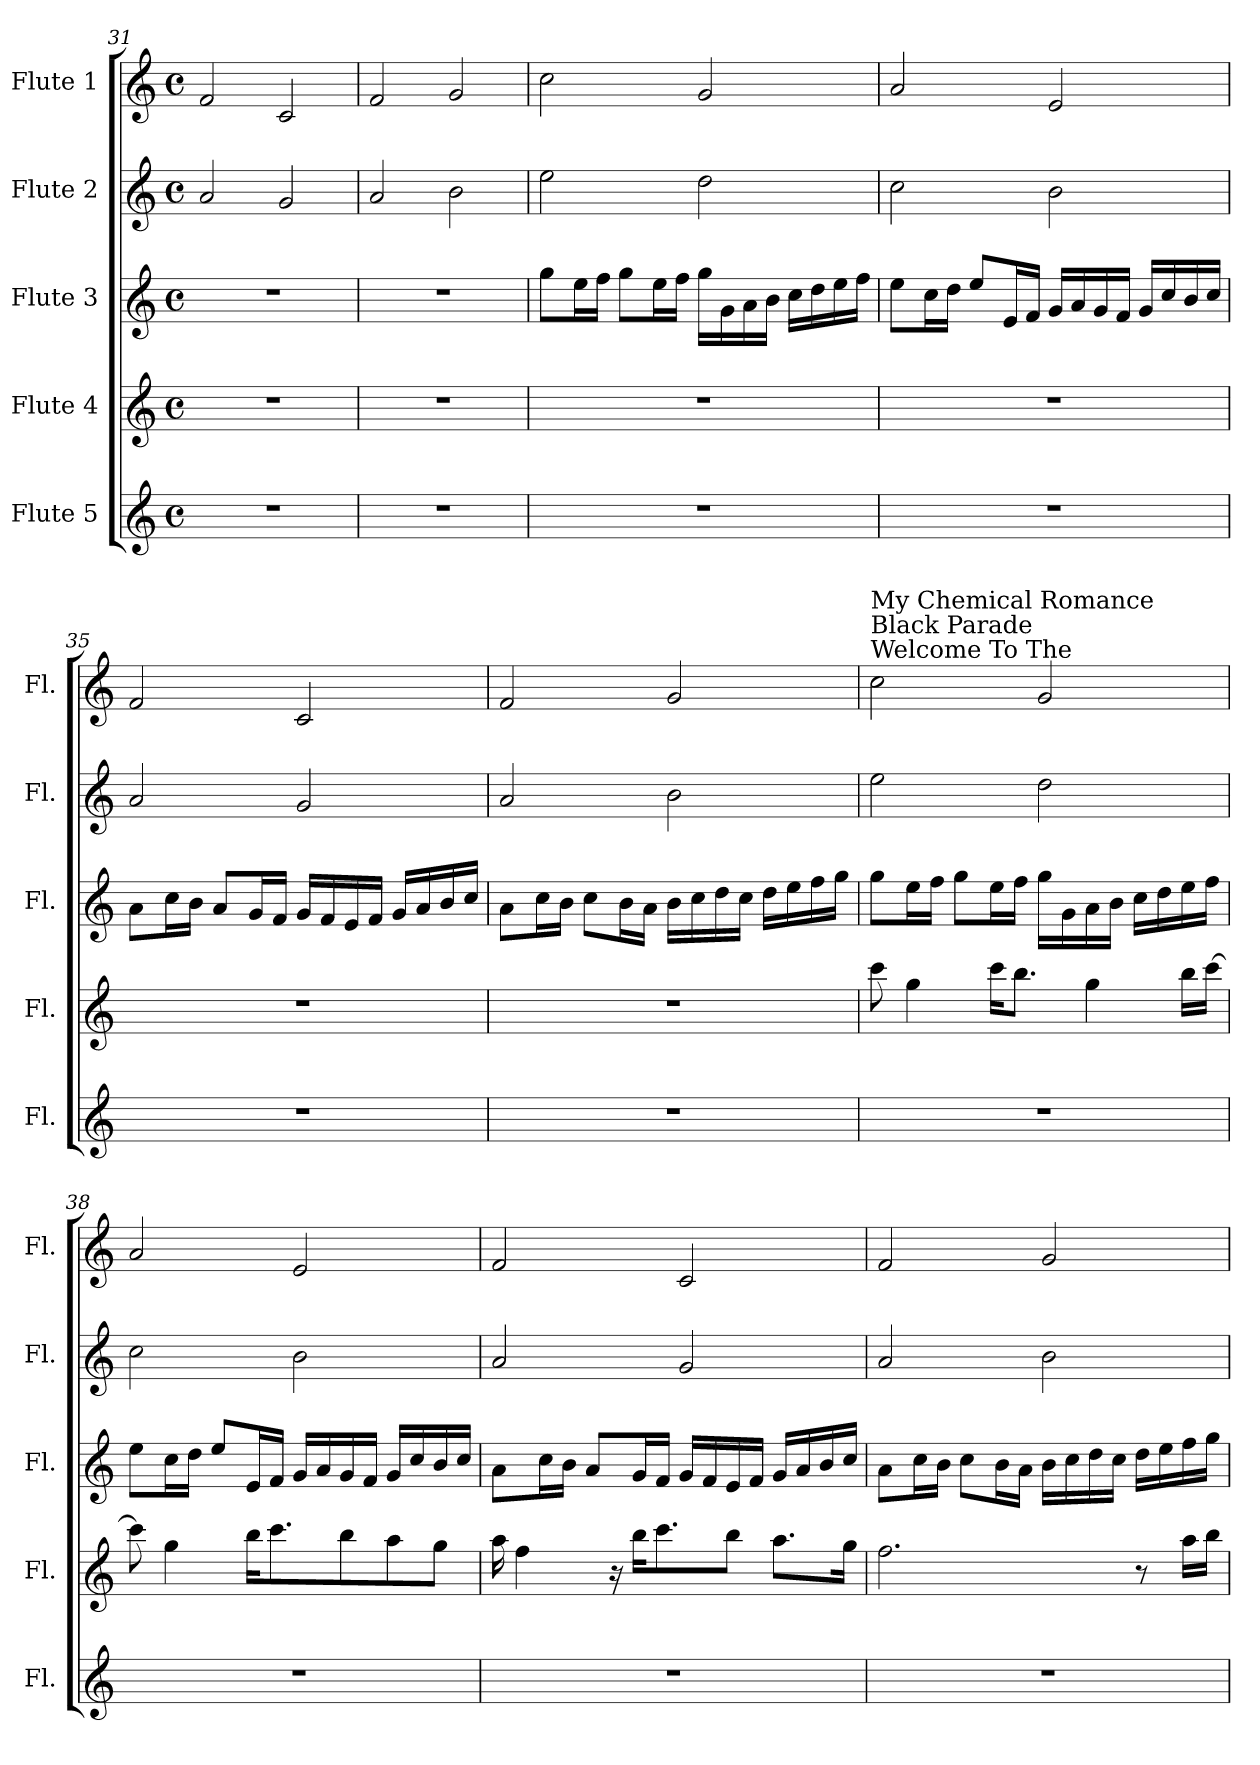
**kern	**kern	**kern	**kern	**kern
*part5	*part4	*part3	*part2	*part1
*staff5	*staff4	*staff3	*staff2	*staff1
*I"Flute 5	*I"Flute 4	*I"Flute 3	*I"Flute 2	*I"Flute 1
*I'Fl.	*I'Fl.	*I'Fl.	*I'Fl.	*I'Fl.
*clefG2	*clefG2	*clefG2	*clefG2	*clefG2
*k[]	*k[]	*k[]	*k[]	*k[]
*M4/4	*M4/4	*M4/4	*M4/4	*M4/4
*met(c)	*met(c)	*met(c)	*met(c)	*met(c)
=31	=31	=31	=31	=31
1r	1r	1r	2a/	2f/
.	.	.	2g/	2c/
=32	=32	=32	=32	=32
1r	1r	1r	2a/	2f/
.	.	.	2b\	2g/
=33	=33	=33	=33	=33
1r	1r	8gg\L	2ee\	2cc\
.	.	16ee\L	.	.
.	.	16ff\JJ	.	.
.	.	8gg\L	.	.
.	.	16ee\L	.	.
.	.	16ff\JJ	.	.
.	.	16gg\LL	2dd\	2g/
.	.	16g\	.	.
.	.	16a\	.	.
.	.	16b\JJ	.	.
.	.	16cc\LL	.	.
.	.	16dd\	.	.
.	.	16ee\	.	.
.	.	16ff\JJ	.	.
!!LO:LB:g=z
=34	=34	=34	=34	=34
1r	1r	8ee\L	2cc\	2a/
.	.	16cc\L	.	.
.	.	16dd\JJ	.	.
.	.	8ee/L	.	.
.	.	16e/L	.	.
.	.	16f/JJ	.	.
.	.	16g/LL	2b\	2e/
.	.	16a/	.	.
.	.	16g/	.	.
.	.	16f/JJ	.	.
.	.	16g/LL	.	.
.	.	16cc/	.	.
.	.	16b/	.	.
.	.	16cc/JJ	.	.
=35	=35	=35	=35	=35
1r	1r	8a\L	2a/	2f/
.	.	16cc\L	.	.
.	.	16b\JJ	.	.
.	.	8a/L	.	.
.	.	16g/L	.	.
.	.	16f/JJ	.	.
.	.	16g/LL	2g/	2c/
.	.	16f/	.	.
.	.	16e/	.	.
.	.	16f/JJ	.	.
.	.	16g/LL	.	.
.	.	16a/	.	.
.	.	16b/	.	.
.	.	16cc/JJ	.	.
=36	=36	=36	=36	=36
1r	1r	8a\L	2a/	2f/
.	.	16cc\L	.	.
.	.	16b\JJ	.	.
.	.	8cc\L	.	.
.	.	16b\L	.	.
.	.	16a\JJ	.	.
.	.	16b\LL	2b\	2g/
.	.	16cc\	.	.
.	.	16dd\	.	.
.	.	16cc\JJ	.	.
.	.	16dd\LL	.	.
.	.	16ee\	.	.
.	.	16ff\	.	.
.	.	16gg\JJ	.	.
!!LO:PB:g=z
=37	=37	=37	=37	=37
!	!	!	!	!LO:TX:a:t=Welcome To The
!	!	!	!	!LO:TX:a:t=Black Parade
!	!	!	!	!LO:TX:a:t=My Chemical Romance
1r	8ccc\	8gg\L	2ee\	2cc\
.	4gg\	16ee\L	.	.
.	.	16ff\JJ	.	.
.	.	8gg\L	.	.
.	16ccc\KL	16ee\L	.	.
.	8.bb\J	16ff\JJ	.	.
.	.	16gg\LL	2dd\	2g/
.	.	16g\	.	.
.	4gg\	16a\	.	.
.	.	16b\JJ	.	.
.	.	16cc\LL	.	.
.	.	16dd\	.	.
.	16bb\LL	16ee\	.	.
.	[16ccc\JJ	16ff\JJ	.	.
=38	=38	=38	=38	=38
1r	8ccc\]	8ee\L	2cc\	2a/
.	4gg\	16cc\L	.	.
.	.	16dd\JJ	.	.
.	.	8ee/L	.	.
.	16bb\KL	16e/L	.	.
.	8.ccc\	16f/JJ	.	.
.	.	16g/LL	2b\	2e/
.	.	16a/	.	.
.	8bb\	16g/	.	.
.	.	16f/JJ	.	.
.	8aa\	16g/LL	.	.
.	.	16cc/	.	.
.	8gg\J	16b/	.	.
.	.	16cc/JJ	.	.
=39	=39	=39	=39	=39
1r	16aa\	8a\L	2a/	2f/
.	4ff\	.	.	.
.	.	16cc\L	.	.
.	.	16b\JJ	.	.
.	.	8a/L	.	.
.	16r	.	.	.
.	16bb\KL	16g/L	.	.
.	8.ccc\	16f/JJ	.	.
.	.	16g/LL	2g/	2c/
.	.	16f/	.	.
.	8bb\J	16e/	.	.
.	.	16f/JJ	.	.
.	8.aa\L	16g/LL	.	.
.	.	16a/	.	.
.	.	16b/	.	.
.	16gg\Jk	16cc/JJ	.	.
!!LO:LB:g=z
=40	=40	=40	=40	=40
1r	2.ff\	8a\L	2a/	2f/
.	.	16cc\L	.	.
.	.	16b\JJ	.	.
.	.	8cc\L	.	.
.	.	16b\L	.	.
.	.	16a\JJ	.	.
.	.	16b\LL	2b\	2g/
.	.	16cc\	.	.
.	.	16dd\	.	.
.	.	16cc\JJ	.	.
.	8r	16dd\LL	.	.
.	.	16ee\	.	.
.	16aa\LL	16ff\	.	.
.	16bb\JJ	16gg\JJ	.	.
=	=	=	=	=
*-	*-	*-	*-	*-
